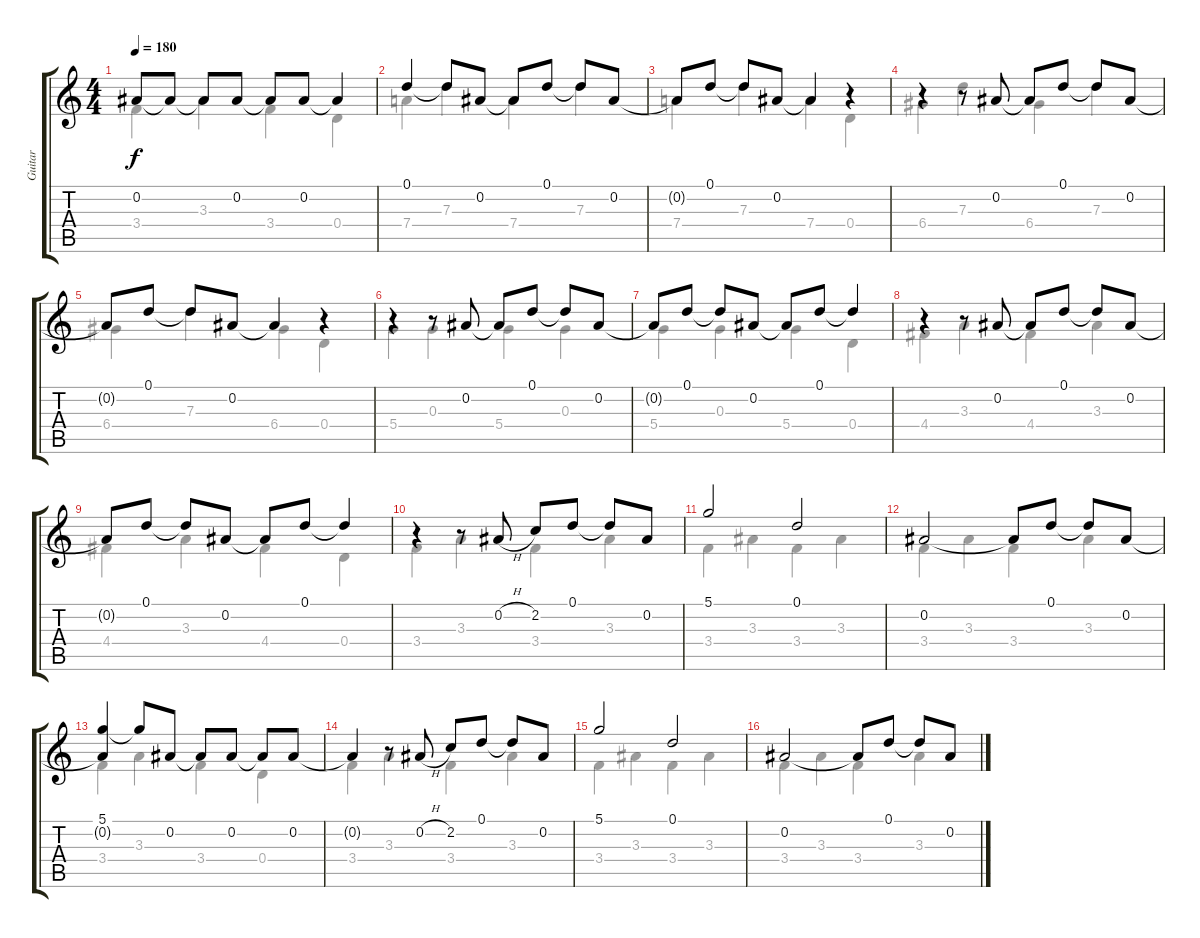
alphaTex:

\track ("Guitar" "Guitar") {instrument acousticguitarsteel}
\staff {score tabs}
\tuning (D4 Bb3 G3 D3 G2 D2) {hide}
\voice
\ts (4 4)
\tempo 180
\clef g2
\ks c
0.2{t}.8{dy f} 0.2{t}.8 0.2{t}.8 0.2.8 0.2{t}.8 0.2.8 0.2{t}.4 |
0.1{t}.4 0.1{t}.8 0.2.8 0.2{t}.8 0.1.8 0.1{t}.8 0.2.8 |
0.2{t}.8 0.1.8 0.1{t}.8 0.2.8 0.2{t}.4 r.4 |
r.4 r.8 0.2.8 0.2{t}.8 0.1.8 0.1{t}.8 0.2.8 |
0.2{t}.8 0.1.8 0.1{t}.8 0.2.8 0.2{t}.4 r.4 |
r.4 r.8 0.2.8 0.2{t}.8 0.1.8 0.1{t}.8 0.2.8 |
0.2{t}.8 0.1.8 0.1{t}.8 0.2.8 0.2{t}.8 0.1.8 0.1{t}.4 |
r.4 r.8 0.2.8 0.2{t}.8 0.1.8 0.1{t}.8 0.2.8 |
0.2{t}.8 0.1.8 0.1{t}.8 0.2.8 0.2{t}.8 0.1.8 0.1{t}.4 |
r.4 r.8 0.2{h}.8 2.2.8 0.1.8 0.1{t}.8 0.2.8 |
5.1.2 0.1.2 |
0.2.2 0.2{t}.8 0.1.8 0.1{t}.8 0.2.8 |
(5.1 0.2{t}).4 5.1{t}.8 0.2.8 0.2{t}.8 0.2.8 0.2{t}.8 0.2.8 |
0.2{t}.4 r.8 0.2{h}.8 2.2.8 0.1.8 0.1{t}.8 0.2.8 |
5.1.2 0.1.2 |
0.2.2 0.2{t}.8 0.1.8 0.1{t}.8 0.2.8
\voice
\clef g2
\ottava regular
\simile none
\ks c
3.4.4{dy f} 3.3.4 3.4.4 0.4.4 |
7.4.4 7.3.4 7.4.4 7.3.4 |
7.4.4 7.3.4 7.4.4 0.4.4 |
6.4.4 7.3.4 6.4.4 7.3.4 |
6.4.4 7.3.4 6.4.4 0.4.4 |
5.4.4 0.3.4 5.4.4 0.3.4 |
5.4.4 0.3.4 5.4.4 0.4.4 |
4.4.4 3.3.4 4.4.4 3.3.4 |
4.4.4 3.3.4 4.4.4 0.4.4 |
3.4.4 3.3.4 3.4.4 3.3.4 |
3.4.4 3.3.4 3.4.4 3.3.4 |
3.4.4 3.3.4 3.4.4 3.3.4 |
3.4.4 3.3.4 3.4.4 0.4.4 |
3.4.4 3.3.4 3.4.4 3.3.4 |
3.4.4 3.3.4 3.4.4 3.3.4 |
3.4.4 3.3.4 3.4.4 3.3.4
